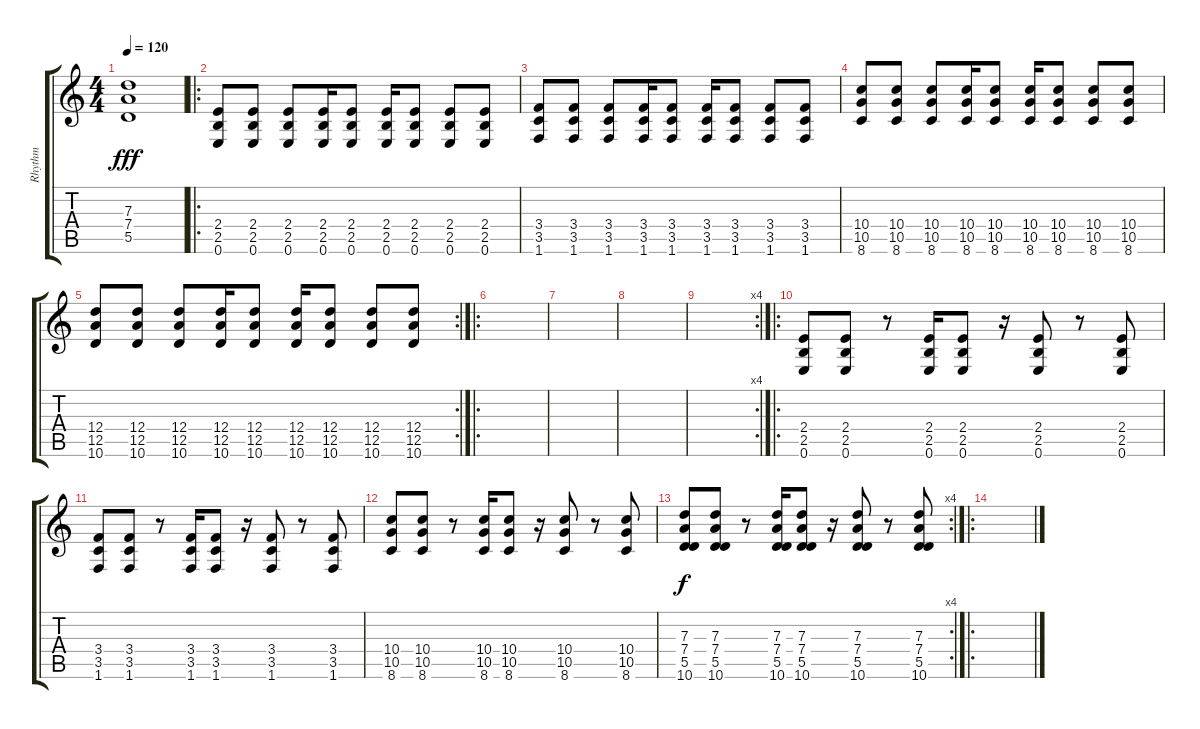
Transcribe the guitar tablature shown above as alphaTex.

\track ("Rhythm" "Rhythm") {instrument distortionguitar}
\staff {score tabs}
\tuning (E4 B3 G3 D3 A2 E2) {hide}
\ts (4 4)
\tempo 120
\clef g2
\ks c
(7.3 7.4 5.5).1{dy fff} |
\ro
(2.4 2.5 0.6).8 (2.4 2.5 0.6).8 (2.4 2.5 0.6).8 (2.4 2.5 0.6).16 (2.4 2.5 0.6).8 (2.4 2.5 0.6).16 (2.4 2.5 0.6).8 (2.4 2.5 0.6).8 (2.4 2.5 0.6).8 |
(3.4 3.5 1.6).8 (3.4 3.5 1.6).8 (3.4 3.5 1.6).8 (3.4 3.5 1.6).16 (3.4 3.5 1.6).8 (3.4 3.5 1.6).16 (3.4 3.5 1.6).8 (3.4 3.5 1.6).8 (3.4 3.5 1.6).8 |
(10.4 10.5 8.6).8 (10.4 10.5 8.6).8 (10.4 10.5 8.6).8 (10.4 10.5 8.6).16 (10.4 10.5 8.6).8 (10.4 10.5 8.6).16 (10.4 10.5 8.6).8 (10.4 10.5 8.6).8 (10.4 10.5 8.6).8 |
\rc 2
(12.4 12.5 10.6).8 (12.4 12.5 10.6).8 (12.4 12.5 10.6).8 (12.4 12.5 10.6).16 (12.4 12.5 10.6).8 (12.4 12.5 10.6).16 (12.4 12.5 10.6).8 (12.4 12.5 10.6).8 (12.4 12.5 10.6).8 |
\ro
|
|
|
\rc 4
|
\ro
(2.4 2.5 0.6).8 (2.4 2.5 0.6).8 r.8 (2.4 2.5 0.6).16 (2.4 2.5 0.6).8 r.16 (2.4 2.5 0.6).8 r.8 (2.4 2.5 0.6).8 |
(3.4 3.5 1.6).8 (3.4 3.5 1.6).8 r.8 (3.4 3.5 1.6).16 (3.4 3.5 1.6).8 r.16 (3.4 3.5 1.6).8 r.8 (3.4 3.5 1.6).8 |
(10.4 10.5 8.6).8 (10.4 10.5 8.6).8 r.8 (10.4 10.5 8.6).16 (10.4 10.5 8.6).8 r.16 (10.4 10.5 8.6).8 r.8 (10.4 10.5 8.6).8 |
\rc 4
(7.3 7.4 5.5 10.6).8{dy f} (7.3 7.4 5.5 10.6).8 r.8 (7.3 7.4 5.5 10.6).16 (7.3 7.4 5.5 10.6).8 r.16 (7.3 7.4 5.5 10.6).8 r.8 (7.3 7.4 5.5 10.6).8 |
\ro
